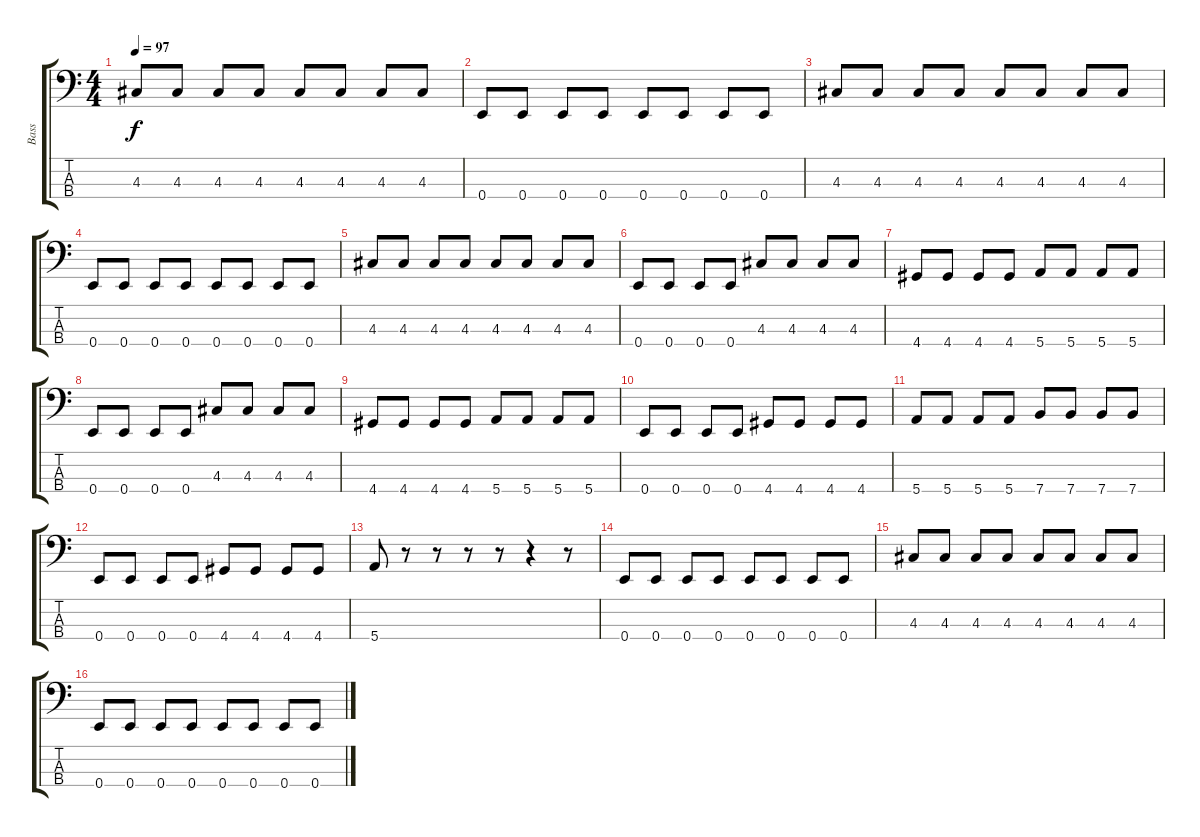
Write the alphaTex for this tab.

\track ("Bass" "Bass") {instrument electricbassfinger}
\staff {score tabs}
\tuning (G2 D2 A1 E1) {hide}
\ts (4 4)
\tempo 97
\clef f4
\ks c
4.3.8{dy f} 4.3.8 4.3.8 4.3.8 4.3.8 4.3.8 4.3.8 4.3.8 |
0.4.8 0.4.8 0.4.8 0.4.8 0.4.8 0.4.8 0.4.8 0.4.8 |
4.3.8 4.3.8 4.3.8 4.3.8 4.3.8 4.3.8 4.3.8 4.3.8 |
0.4.8 0.4.8 0.4.8 0.4.8 0.4.8 0.4.8 0.4.8 0.4.8 |
4.3.8 4.3.8 4.3.8 4.3.8 4.3.8 4.3.8 4.3.8 4.3.8 |
0.4.8 0.4.8 0.4.8 0.4.8 4.3.8 4.3.8 4.3.8 4.3.8 |
4.4.8 4.4.8 4.4.8 4.4.8 5.4.8 5.4.8 5.4.8 5.4.8 |
0.4.8 0.4.8 0.4.8 0.4.8 4.3.8 4.3.8 4.3.8 4.3.8 |
4.4.8 4.4.8 4.4.8 4.4.8 5.4.8 5.4.8 5.4.8 5.4.8 |
0.4.8 0.4.8 0.4.8 0.4.8 4.4.8 4.4.8 4.4.8 4.4.8 |
5.4.8 5.4.8 5.4.8 5.4.8 7.4.8 7.4.8 7.4.8 7.4.8 |
0.4.8 0.4.8 0.4.8 0.4.8 4.4.8 4.4.8 4.4.8 4.4.8 |
5.4.8 r.8 r.8 r.8 r.8 r.4 r.8 |
0.4.8 0.4.8 0.4.8 0.4.8 0.4.8 0.4.8 0.4.8 0.4.8 |
4.3.8 4.3.8 4.3.8 4.3.8 4.3.8 4.3.8 4.3.8 4.3.8 |
0.4.8 0.4.8 0.4.8 0.4.8 0.4.8 0.4.8 0.4.8 0.4.8
